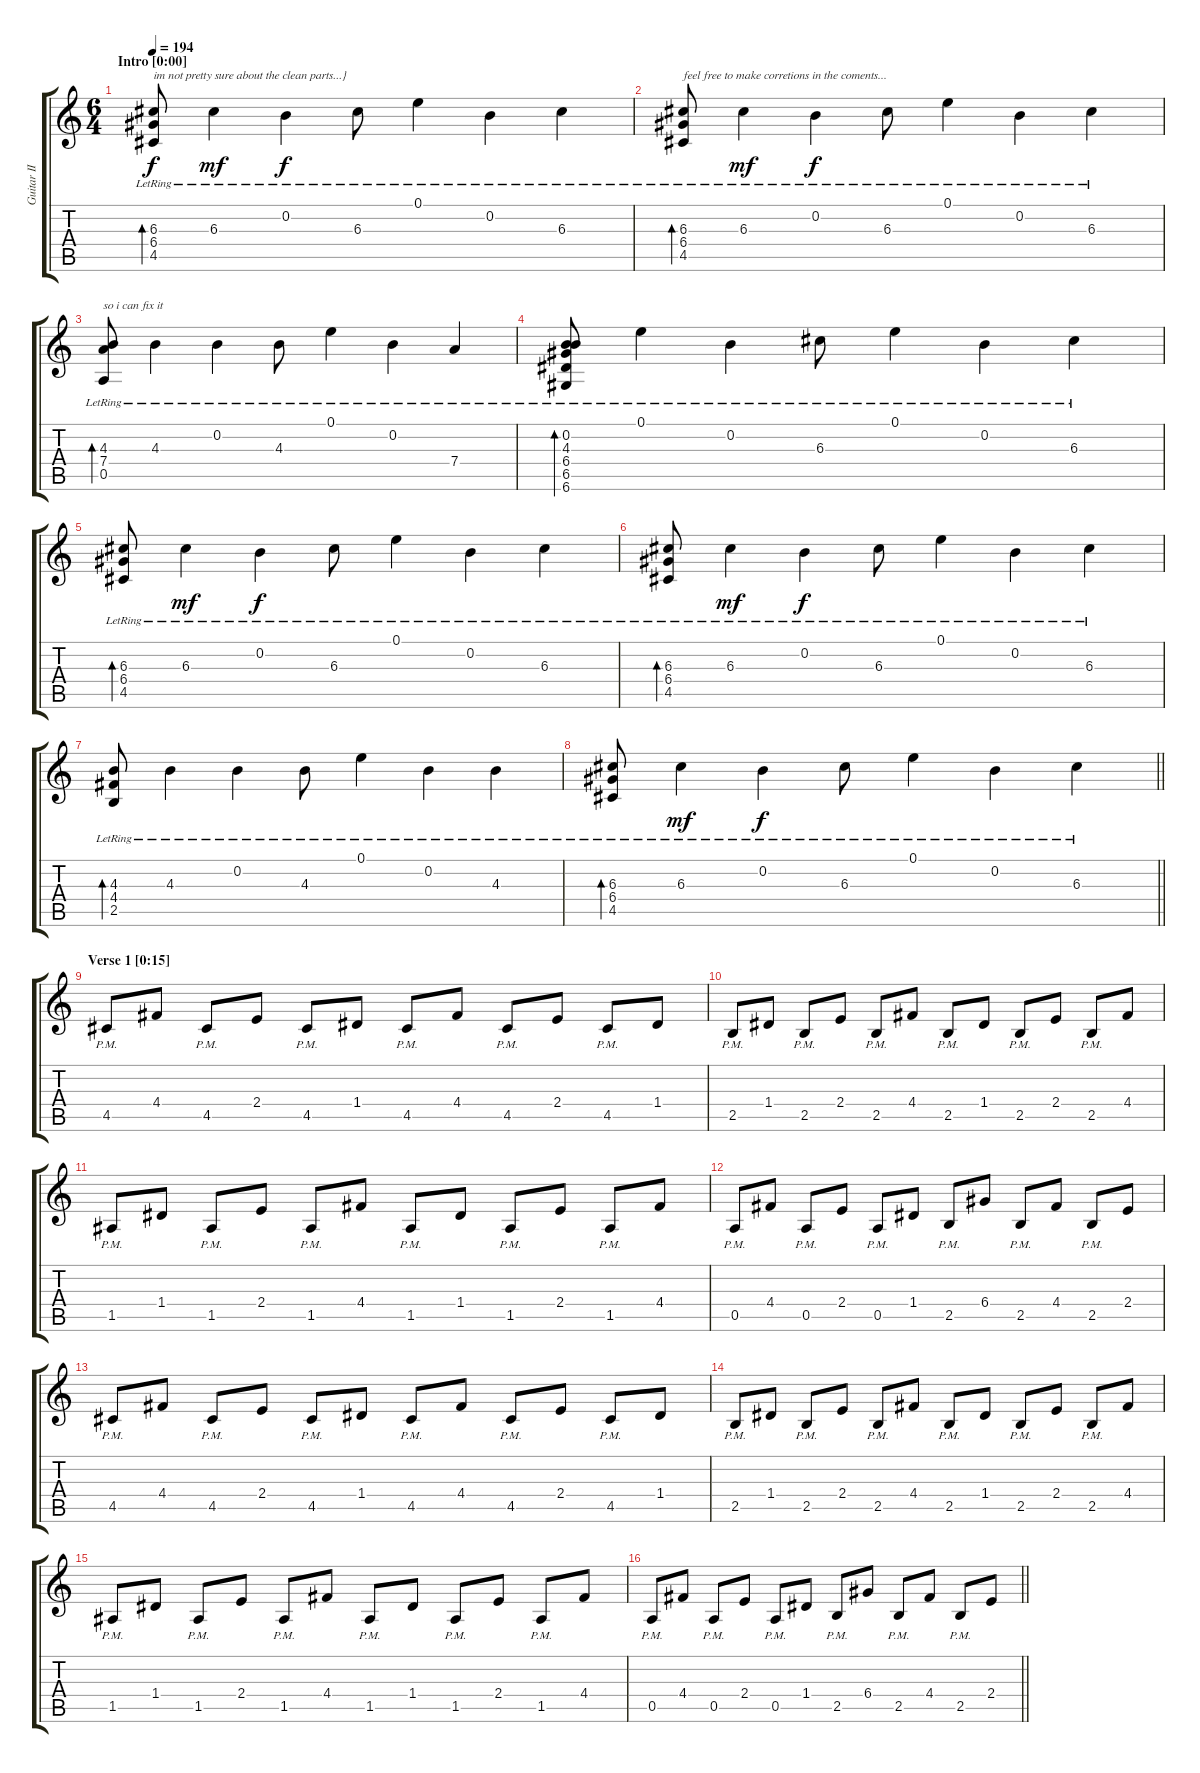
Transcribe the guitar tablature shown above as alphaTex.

\track ("Guitar II (Main lead)" "Guitar II ") {instrument distortionguitar}
\staff {score tabs}
\tuning (E4 B3 G3 D3 A2 D2) {hide}
\ts (6 4)
\section ("" "Intro [0:00]")
\tempo 194
\clef g2
\ks c
(6.3{lr} 6.4{lr} 4.5{lr}).8{bd 240 txt "im not pretty sure about the clean parts...}" dy f instrument electricguitarclean} 6.3{lr}.4{dy mf} 0.2{lr}.4{dy f} 6.3{lr}.8 0.1{lr}.4 0.2{lr}.4 6.3{lr}.4 |
(6.3{lr} 6.4{lr} 4.5{lr}).8{bd 240 txt "feel free to make corretions in the coments..."} 6.3{lr}.4{dy mf} 0.2{lr}.4{dy f} 6.3{lr}.8 0.1{lr}.4 0.2{lr}.4 6.3{lr}.4 |
(4.3{lr} 7.4{lr} 0.5{lr}).8{bd 240 txt "so i can fix it"} 4.3{lr}.4 0.2{lr}.4 4.3{lr}.8 0.1{lr}.4 0.2{lr}.4 7.4{lr}.4 |
(0.2{lr} 4.3{lr} 6.4{lr} 6.5{lr} 6.6{lr}).8{bd 240} 0.1{lr}.4 0.2{lr}.4 6.3{lr}.8 0.1{lr}.4 0.2{lr}.4 6.3{lr}.4 |
(6.3{lr} 6.4{lr} 4.5{lr}).8{bd 240} 6.3{lr}.4{dy mf} 0.2{lr}.4{dy f} 6.3{lr}.8 0.1{lr}.4 0.2{lr}.4 6.3{lr}.4 |
(6.3{lr} 6.4{lr} 4.5{lr}).8{bd 240} 6.3{lr}.4{dy mf} 0.2{lr}.4{dy f} 6.3{lr}.8 0.1{lr}.4 0.2{lr}.4 6.3{lr}.4 |
(4.3{lr} 4.4{lr} 2.5{lr}).8{bd 240} 4.3{lr}.4 0.2{lr}.4 4.3{lr}.8 0.1{lr}.4 0.2{lr}.4 4.3{lr}.4 |
\barLineRight lightlight
(6.3{lr} 6.4{lr} 4.5{lr}).8{bd 240} 6.3{lr}.4{dy mf} 0.2{lr}.4{dy f} 6.3{lr}.8 0.1{lr}.4 0.2{lr}.4 6.3{lr}.4 |
\section ("" "Verse 1 [0:15]")
4.5{pm}.8{instrument distortionguitar} 4.4.8 4.5{pm}.8 2.4.8 4.5{pm}.8 1.4.8 4.5{pm}.8 4.4.8 4.5{pm}.8 2.4.8 4.5{pm}.8 1.4.8 |
2.5{pm}.8 1.4.8 2.5{pm}.8 2.4.8 2.5{pm}.8 4.4.8 2.5{pm}.8 1.4.8 2.5{pm}.8 2.4.8 2.5{pm}.8 4.4.8 |
1.5{pm}.8 1.4.8 1.5{pm}.8 2.4.8 1.5{pm}.8 4.4.8 1.5{pm}.8 1.4.8 1.5{pm}.8 2.4.8 1.5{pm}.8 4.4.8 |
0.5{pm}.8 4.4.8 0.5{pm}.8 2.4.8 0.5{pm}.8 1.4.8 2.5{pm}.8 6.4.8 2.5{pm}.8 4.4.8 2.5{pm}.8 2.4.8 |
4.5{pm}.8 4.4.8 4.5{pm}.8 2.4.8 4.5{pm}.8 1.4.8 4.5{pm}.8 4.4.8 4.5{pm}.8 2.4.8 4.5{pm}.8 1.4.8 |
2.5{pm}.8 1.4.8 2.5{pm}.8 2.4.8 2.5{pm}.8 4.4.8 2.5{pm}.8 1.4.8 2.5{pm}.8 2.4.8 2.5{pm}.8 4.4.8 |
1.5{pm}.8 1.4.8 1.5{pm}.8 2.4.8 1.5{pm}.8 4.4.8 1.5{pm}.8 1.4.8 1.5{pm}.8 2.4.8 1.5{pm}.8 4.4.8 |
\barLineRight lightlight
0.5{pm}.8 4.4.8 0.5{pm}.8 2.4.8 0.5{pm}.8 1.4.8 2.5{pm}.8 6.4.8 2.5{pm}.8 4.4.8 2.5{pm}.8 2.4.8
